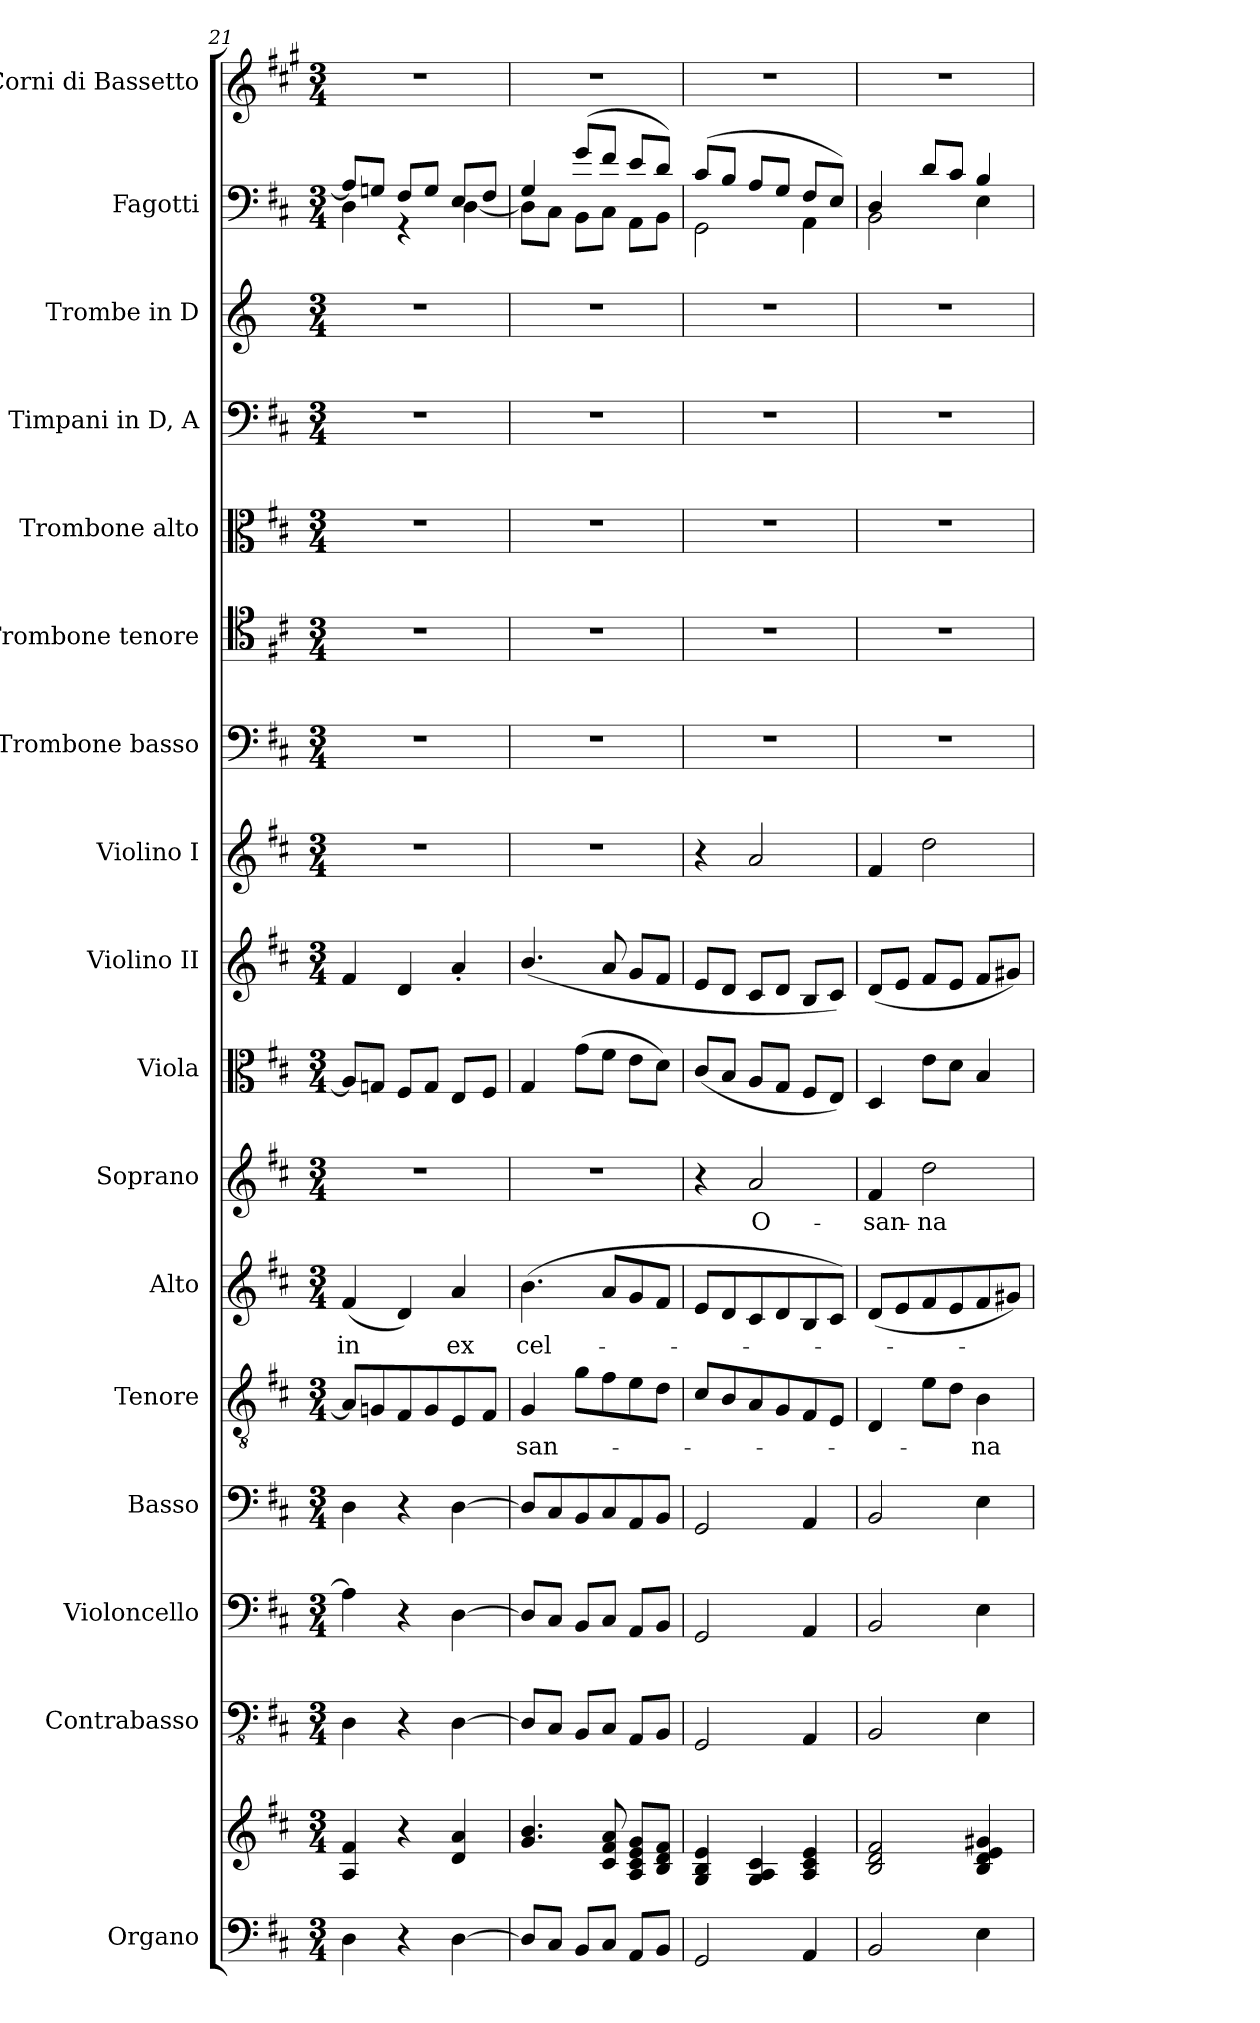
**kern	**kern	**kern	**kern	**kern	**kern	**text	**kern	**text	**kern	**text	**kern	**kern	**kern	**kern	**kern	**kern	**kern	**kern	**kern	**kern
*part17	*part17	*part16	*part15	*part14	*part13	*part13	*part12	*part12	*part11	*part11	*part10	*part9	*part8	*part7	*part6	*part5	*part4	*part3	*part2	*part1
*staff18	*staff17	*staff16	*staff15	*staff14	*staff13	*staff13	*staff12	*staff12	*staff11	*staff11	*staff10	*staff9	*staff8	*staff7	*staff6	*staff5	*staff4	*staff3	*staff2	*staff1
*I"Organo	*	*I"Contrabasso	*I"Violoncello	*I"Basso	*I"Tenore	*	*I"Alto	*	*I"Soprano	*	*I"Viola	*I"Violino II	*I"Violino I	*I"Trombone basso	*I"Trombone tenore	*I"Trombone alto	*I"Timpani in D, A	*I"Trombe in D	*I"Fagotti	*I"Corni di Bassetto
*I'Org.	*	*I'Cb.	*I'Vc.	*I'B.	*I'T.	*	*I'A.	*	*I'S.	*	*I'Vla.	*I'Vln. II	*I'Vln. I	*I'Tbn. B	*I'Tbn. T	*I'Tbn. A	*I'Timp.	*I'Tr. in D	*I'Fag.	*I'Cor. di B.
!!LO:LB:g=z
*clefF4	*clefG2	*clefFv4	*clefF4	*clefF4	*clefGv2	*	*clefG2	*	*clefG2	*	*clefC3	*clefG2	*clefG2	*clefF4	*clefC4	*clefC3	*clefF4	*clefG2	*clefF4	*clefG2
*	*	*	*	*	*	*	*	*	*	*	*	*	*	*	*	*	*	*ITrd-1c-2	*	*ITrd4c7
*k[f#c#]	*k[f#c#]	*k[f#c#]	*k[f#c#]	*k[f#c#]	*k[f#c#]	*	*k[f#c#]	*	*k[f#c#]	*	*k[f#c#]	*k[f#c#]	*k[f#c#]	*k[f#c#]	*k[f#c#]	*k[f#c#]	*k[f#c#]	*k[f#c#]	*k[f#c#]	*k[f#c#]
*M3/4	*M3/4	*M3/4	*M3/4	*M3/4	*M3/4	*	*M3/4	*	*M3/4	*	*M3/4	*M3/4	*M3/4	*M3/4	*M3/4	*M3/4	*M3/4	*M3/4	*M3/4	*M3/4
=21	=21	=21	=21	=21	=21	=21	=21	=21	=21	=21	=21	=21	=21	=21	=21	=21	=21	=21	=21	=21
!	!	!	!	!	!	!	!	!LO:LY:b	!	!	!	!	!	!	!	!	!	!	!	!
*	*	*	*	*	*	*	*	*	*	*	*	*	*	*	*	*	*	*	*^	*
4D\	4A/ 4f#/	4DD\	4A\]	4D\	8A/L]	.	(<4f#/	in	2.r	.	8A/L]	4f#/	2.r	2.r	2.r	2.r	2.r	2.r	8A/L]	4D\	2.r
.	.	.	.	.	8Gn/	.	.	.	.	.	8Gn/J	.	.	.	.	.	.	.	8Gn/J	.	.
4r	4r	4r	4r	4r	8F#/	.	4d/)	.	.	.	8F#/L	4d/	.	.	.	.	.	.	8F#/L	4r	.
.	.	.	.	.	8G/	.	.	.	.	.	8G/J	.	.	.	.	.	.	.	8G/J	.	.
!	!	!	!	!	!	!	!	!LO:LY:b	!	!	!	!	!	!	!	!	!	!	!	!	!
[4D\	4d/ 4a/	[4DD\	[4D\	[4D\	8E/	.	4a/	ex	.	.	8E/L	4a'/	.	.	.	.	.	.	8E/L	[4D\	.
.	.	.	.	.	8F#/J	.	.	.	.	.	8F#/J	.	.	.	.	.	.	.	8F#/J	.	.
=22	=22	=22	=22	=22	=22	=22	=22	=22	=22	=22	=22	=22	=22	=22	=22	=22	=22	=22	=22	=22	=22
!	!	!	!	!	!	!LO:LY:b	!	!LO:LY:b	!	!	!	!	!	!	!	!	!	!	!	!	!
8D/L]	4.g/ 4.b/	8DD/L]	8D/L]	8D/L]	4G/	-san-	(>4.b\	-cel-	2.r	.	4G/	(>4.b/	2.r	2.r	2.r	2.r	2.r	2.r	4G/	8D\L]	2.r
8C#/J	.	8CC#/J	8C#/J	8C#/	.	.	.	.	.	.	.	.	.	.	.	.	.	.	.	8C#\J	.
8BB/L	.	8BBB/L	8BB/L	8BB/	8g\L	.	.	.	.	.	(>8g\L	.	.	.	.	.	.	.	(>8g/L	8BB\L	.
8C#/J	8c#/ 8f#/ 8a/	8CC#/J	8C#/J	8C#/	8f#\	.	8a/L	.	.	.	8f#\J	8a/	.	.	.	.	.	.	8f#/J	8C#\J	.
8AA/L	8A/ 8c#/ 8e/ 8g/L	8AAA/L	8AA/L	8AA/	8e\	.	8g/	.	.	.	8e\L	8g/L	.	.	.	.	.	.	8e/L	8AA\L	.
8BB/J	8B/ 8d/ 8f#/J	8BBB/J	8BB/J	8BB/J	8d\J	.	8f#/J	.	.	.	8d\J)	8f#/J	.	.	.	.	.	.	8d/J)	8BB\J	.
=23	=23	=23	=23	=23	=23	=23	=23	=23	=23	=23	=23	=23	=23	=23	=23	=23	=23	=23	=23	=23	=23
2GG/	4G/ 4B/ 4e/	2GGG/	2GG/	2GG/	8c#/L	.	8e/L	.	4r	.	(>8c#/L	8e/L	4r	2.r	2.r	2.r	2.r	2.r	(>8c#/L	2GG\	2.r
.	.	.	.	.	8B/	.	8d/	.	.	.	8B/J	8d/J	.	.	.	.	.	.	8B/J	.	.
!	!	!	!	!	!	!	!	!	!	!LO:LY:b	!	!	!	!	!	!	!	!	!	!	!
.	4G/ 4A/ 4c#/	.	.	.	8A/	.	8c#/	.	2a/	O-	8A/L	8c#/L	2a/	.	.	.	.	.	8A/L	.	.
.	.	.	.	.	8G/	.	8d/	.	.	.	8G/J	8d/J	.	.	.	.	.	.	8G/J	.	.
4AA/	4A/ 4c#/ 4e/	4AAA/	4AA/	4AA/	8F#/	.	8B/	.	.	.	8F#/L	8B/L	.	.	.	.	.	.	8F#/L	4AA\	.
.	.	.	.	.	8E/J	.	8c#/J)	.	.	.	8E/J)	8c#/J)	.	.	.	.	.	.	8E/J)	.	.
=24	=24	=24	=24	=24	=24	=24	=24	=24	=24	=24	=24	=24	=24	=24	=24	=24	=24	=24	=24	=24	=24
!	!	!	!	!	!	!	!	!	!	!LO:LY:b	!	!	!	!	!	!	!	!	!	!	!
2BB/	2B/ 2d/ 2f#/	2BBB/	2BB/	2BB/	4D/	.	(<8d/L	.	4f#/	-san-	4D/	(<8d/L	4f#/	2.r	2.r	2.r	2.r	2.r	4D/	2BB\	2.r
.	.	.	.	.	.	.	8e/	.	.	.	.	8e/J	.	.	.	.	.	.	.	.	.
!	!	!	!	!	!	!	!	!	!	!LO:LY:b	!	!	!	!	!	!	!	!	!	!	!
.	.	.	.	.	8e\L	.	8f#/	.	2dd\	-na	8e\L	8f#/L	2dd\	.	.	.	.	.	8d/L	.	.
.	.	.	.	.	8d\J	.	8e/	.	.	.	8d\J	8e/J	.	.	.	.	.	.	8c#/J	.	.
!	!	!	!	!	!	!LO:LY:b	!	!	!	!	!	!	!	!	!	!	!	!	!	!	!
4E\	4B/ 4d/ 4e/ 4g#X/	4EE\	4E\	4E\	4B\	na	8f#/	.	.	.	4B/	8f#/L	.	.	.	.	.	.	4B/	4E\	.
.	.	.	.	.	.	.	8g#X/J)	.	.	.	.	8g#X/J)	.	.	.	.	.	.	.	.	.
*	*	*	*	*	*	*	*	*	*	*	*	*	*	*	*	*	*	*	*v	*v	*
=	=	=	=	=	=	=	=	=	=	=	=	=	=	=	=	=	=	=	=	=
*-	*-	*-	*-	*-	*-	*-	*-	*-	*-	*-	*-	*-	*-	*-	*-	*-	*-	*-	*-	*-
